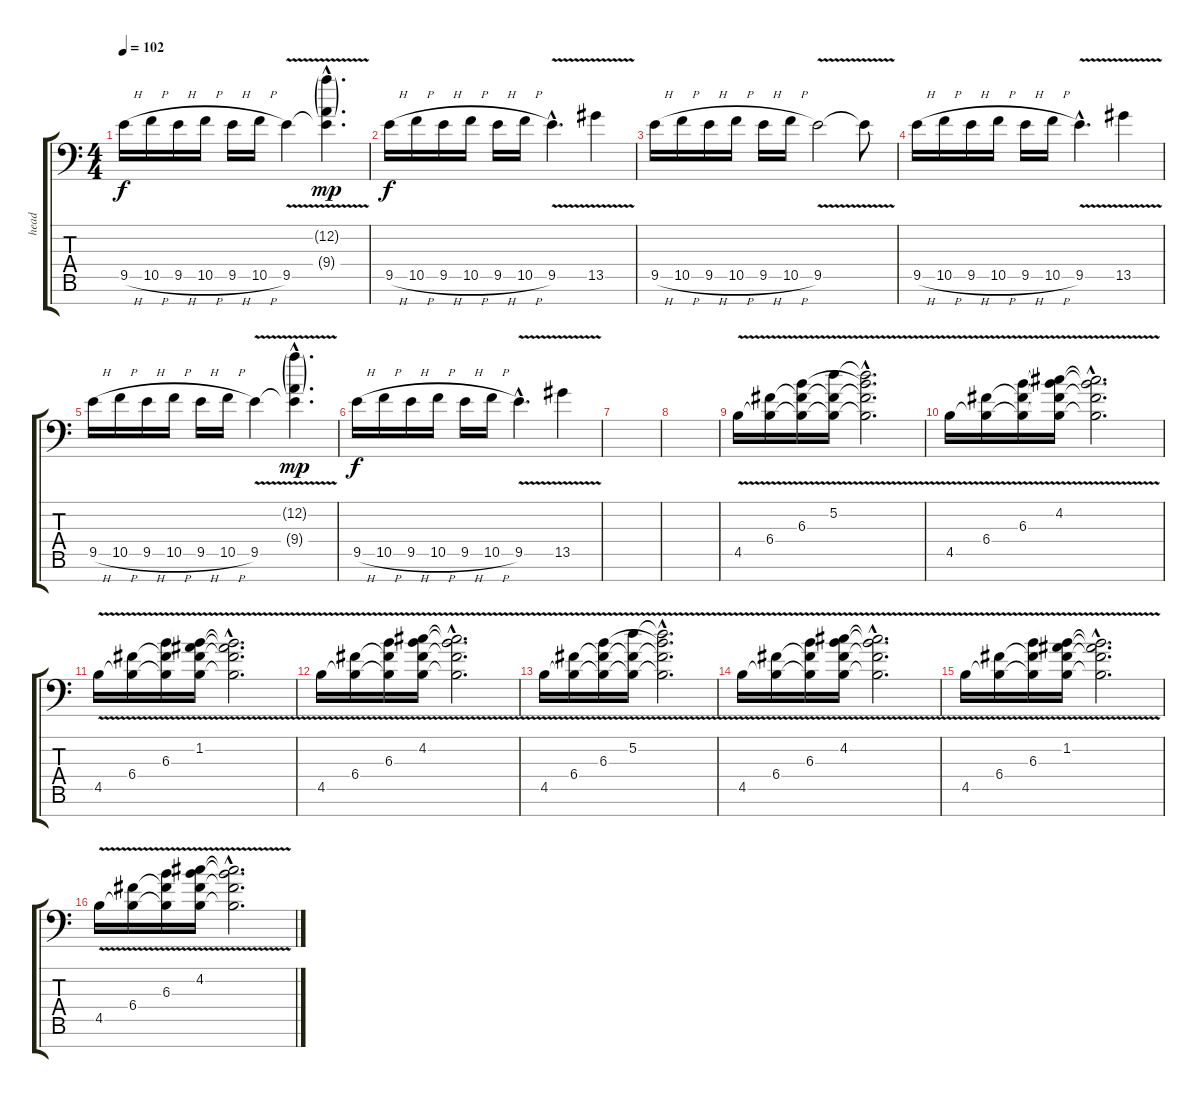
\track ("head" "head") {instrument distortionguitar}
\staff {score tabs}
\tuning (D4 A3 F3 C3 G2 D2 A1) {hide}
\ts (4 4)
\tempo 102
\clef f4
\ks c
9.5{h}.16{dy f} 10.5{h}.16 9.5{h}.16 10.5{h}.16 9.5{h}.16 10.5{h}.16 9.5{v}.4 (12.2{v g hac} 9.4{v g hac} 9.5{hac t}).4{d dy mp} |
9.5{h}.16{dy f} 10.5{h}.16 9.5{h}.16 10.5{h}.16 9.5{h}.16 10.5{h}.16 9.5{v hac}.4{d} 13.5{v}.4 |
9.5{h}.16 10.5{h}.16 9.5{h}.16 10.5{h}.16 9.5{h}.16 10.5{h}.16 9.5{v}.2 9.5{t}.8 |
9.5{h}.16 10.5{h}.16 9.5{h}.16 10.5{h}.16 9.5{h}.16 10.5{h}.16 9.5{v hac}.4{d} 13.5{v}.4 |
9.5{h}.16 10.5{h}.16 9.5{h}.16 10.5{h}.16 9.5{h}.16 10.5{h}.16 9.5{v}.4 (12.2{v g hac} 9.4{v g hac} 9.5{hac t}).4{d dy mp} |
9.5{h}.16{dy f} 10.5{h}.16 9.5{h}.16 10.5{h}.16 9.5{h}.16 10.5{h}.16 9.5{v hac}.4{d} 13.5{v}.4 |
|
|
4.5{v}.16{volume 9 instrument electricguitarclean} (6.4{v} 4.5{t}).16 (6.3{v} 6.4{t} 4.5{t}).16 (5.2{v} 6.4{t} 4.5{t}).16 (5.2{hac t} 6.3{hac t} 6.4{hac t} 4.5{hac t}).2{d} |
4.5{v}.16 (6.4{v} 4.5{t}).16 (6.3{v} 6.4{t} 4.5{t}).16 (4.2{v} 6.3{t} 6.4{t} 4.5{t}).16 (4.2{hac t} 6.3{hac t} 6.4{hac t} 4.5{hac t}).2{d} |
4.5{v}.16 (6.4{v} 4.5{t}).16 (6.3{v} 6.4{t} 4.5{t}).16 (1.2{v} 6.3{t} 6.4{t} 4.5{t}).16 (1.2{hac t} 6.3{hac t} 6.4{hac t} 4.5{hac t}).2{d} |
4.5{v}.16 (6.4{v} 4.5{t}).16 (6.3{v} 6.4{t} 4.5{t}).16 (4.2{v} 6.3{t} 6.4{t} 4.5{t}).16 (4.2{hac t} 6.3{hac t} 6.4{hac t} 4.5{hac t}).2{d} |
4.5{v}.16{instrument electricguitarclean} (6.4{v} 4.5{t}).16 (6.3{v} 6.4{t} 4.5{t}).16 (5.2{v} 6.4{t} 4.5{t}).16 (5.2{hac t} 6.3{hac t} 6.4{hac t} 4.5{hac t}).2{d} |
4.5{v}.16 (6.4{v} 4.5{t}).16 (6.3{v} 6.4{t} 4.5{t}).16 (4.2{v} 6.3{t} 6.4{t} 4.5{t}).16 (4.2{hac t} 6.3{hac t} 6.4{hac t} 4.5{hac t}).2{d} |
4.5{v}.16 (6.4{v} 4.5{t}).16 (6.3{v} 6.4{t} 4.5{t}).16 (1.2{v} 6.3{t} 6.4{t} 4.5{t}).16 (1.2{hac t} 6.3{hac t} 6.4{hac t} 4.5{hac t}).2{d} |
4.5{v}.16 (6.4{v} 4.5{t}).16 (6.3{v} 6.4{t} 4.5{t}).16 (4.2{v} 6.3{t} 6.4{t} 4.5{t}).16 (4.2{hac t} 6.3{hac t} 6.4{hac t} 4.5{hac t}).2{d}
